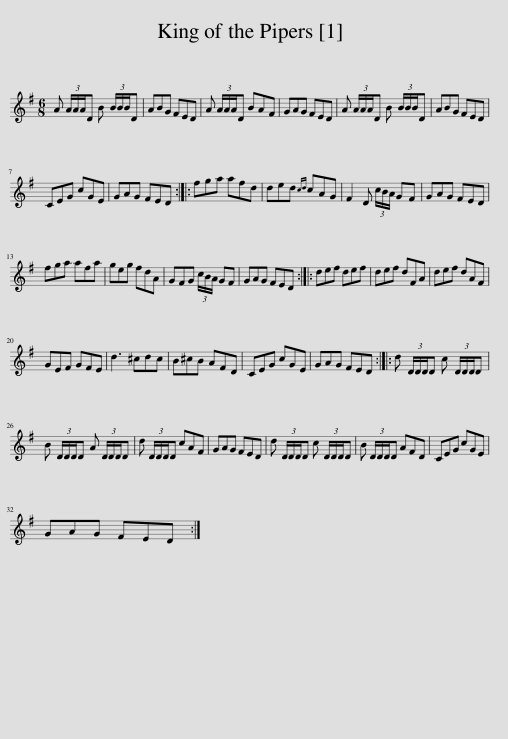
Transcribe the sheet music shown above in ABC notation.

X:1
L:1/8
M:6/8
I:linebreak $
K:G
V:1 treble
V:1
 A (3A/A/A/D B (3B/B/B/D | ABG FED | A (3A/A/A/D BAF | GAG FED | A (3A/A/A/D B (3B/B/B/D | %5
 ABG FED |$ CEG cGE | GAG FED :: fga afd | ded{cd} cAG | %10
 F2 D (3c/B/A/ GF | GAG FED |$ fga afa | geg fdA | GFG (3c/B/A/ GF | %15
 GAG FED :: def def | def dFA | def dAF |$ GEF GFE | %20
 d3 ^cdc | B^cB AFD | CEG cGE | GAG FED :: d (3D/D/D/D c (3D/D/D/D |$ %25
 B (3D/D/D/D A (3D/D/D/D | d (3D/D/D/D cAF | GAG FED | d (3D/D/D/D c (3D/D/D/D | B (3D/D/D/D AFD | %30
 CEG cGE |$ GAG FED :| %32
